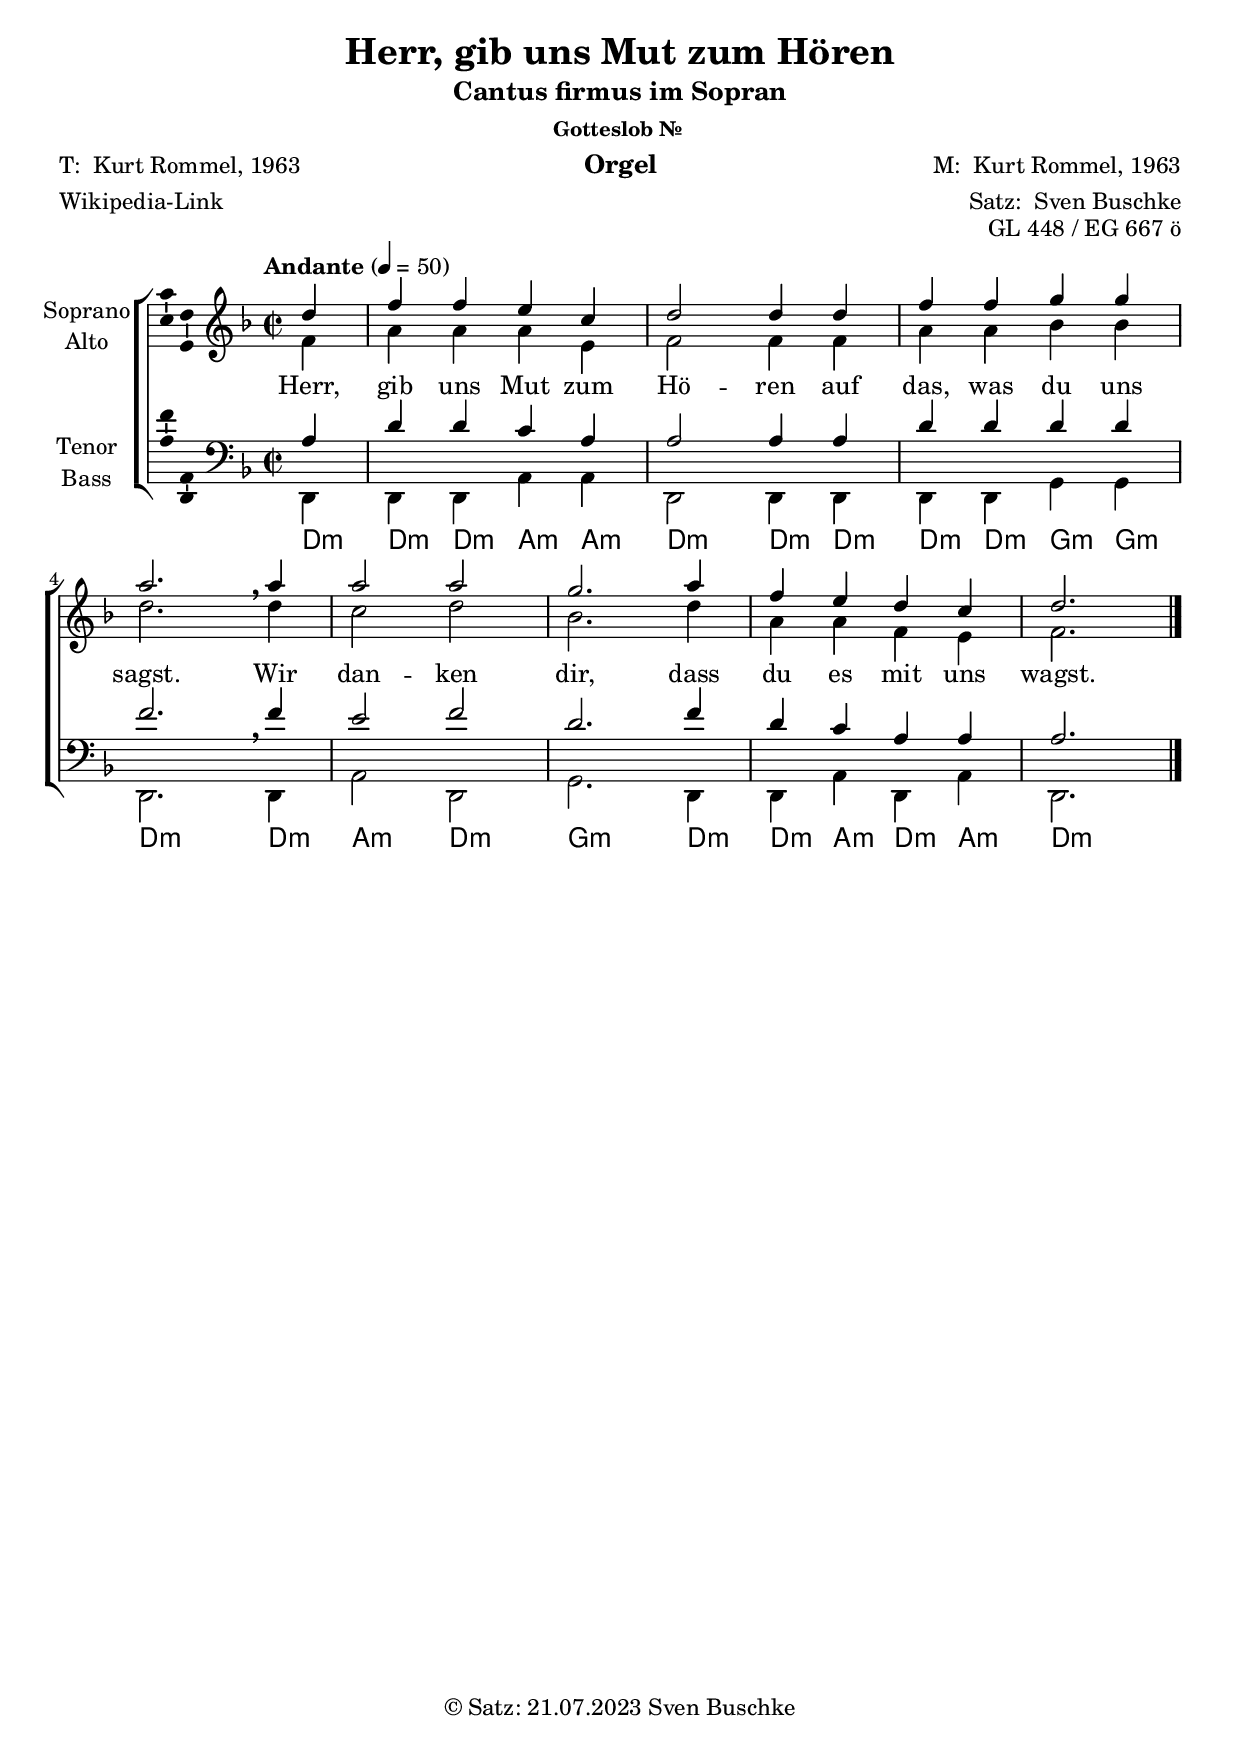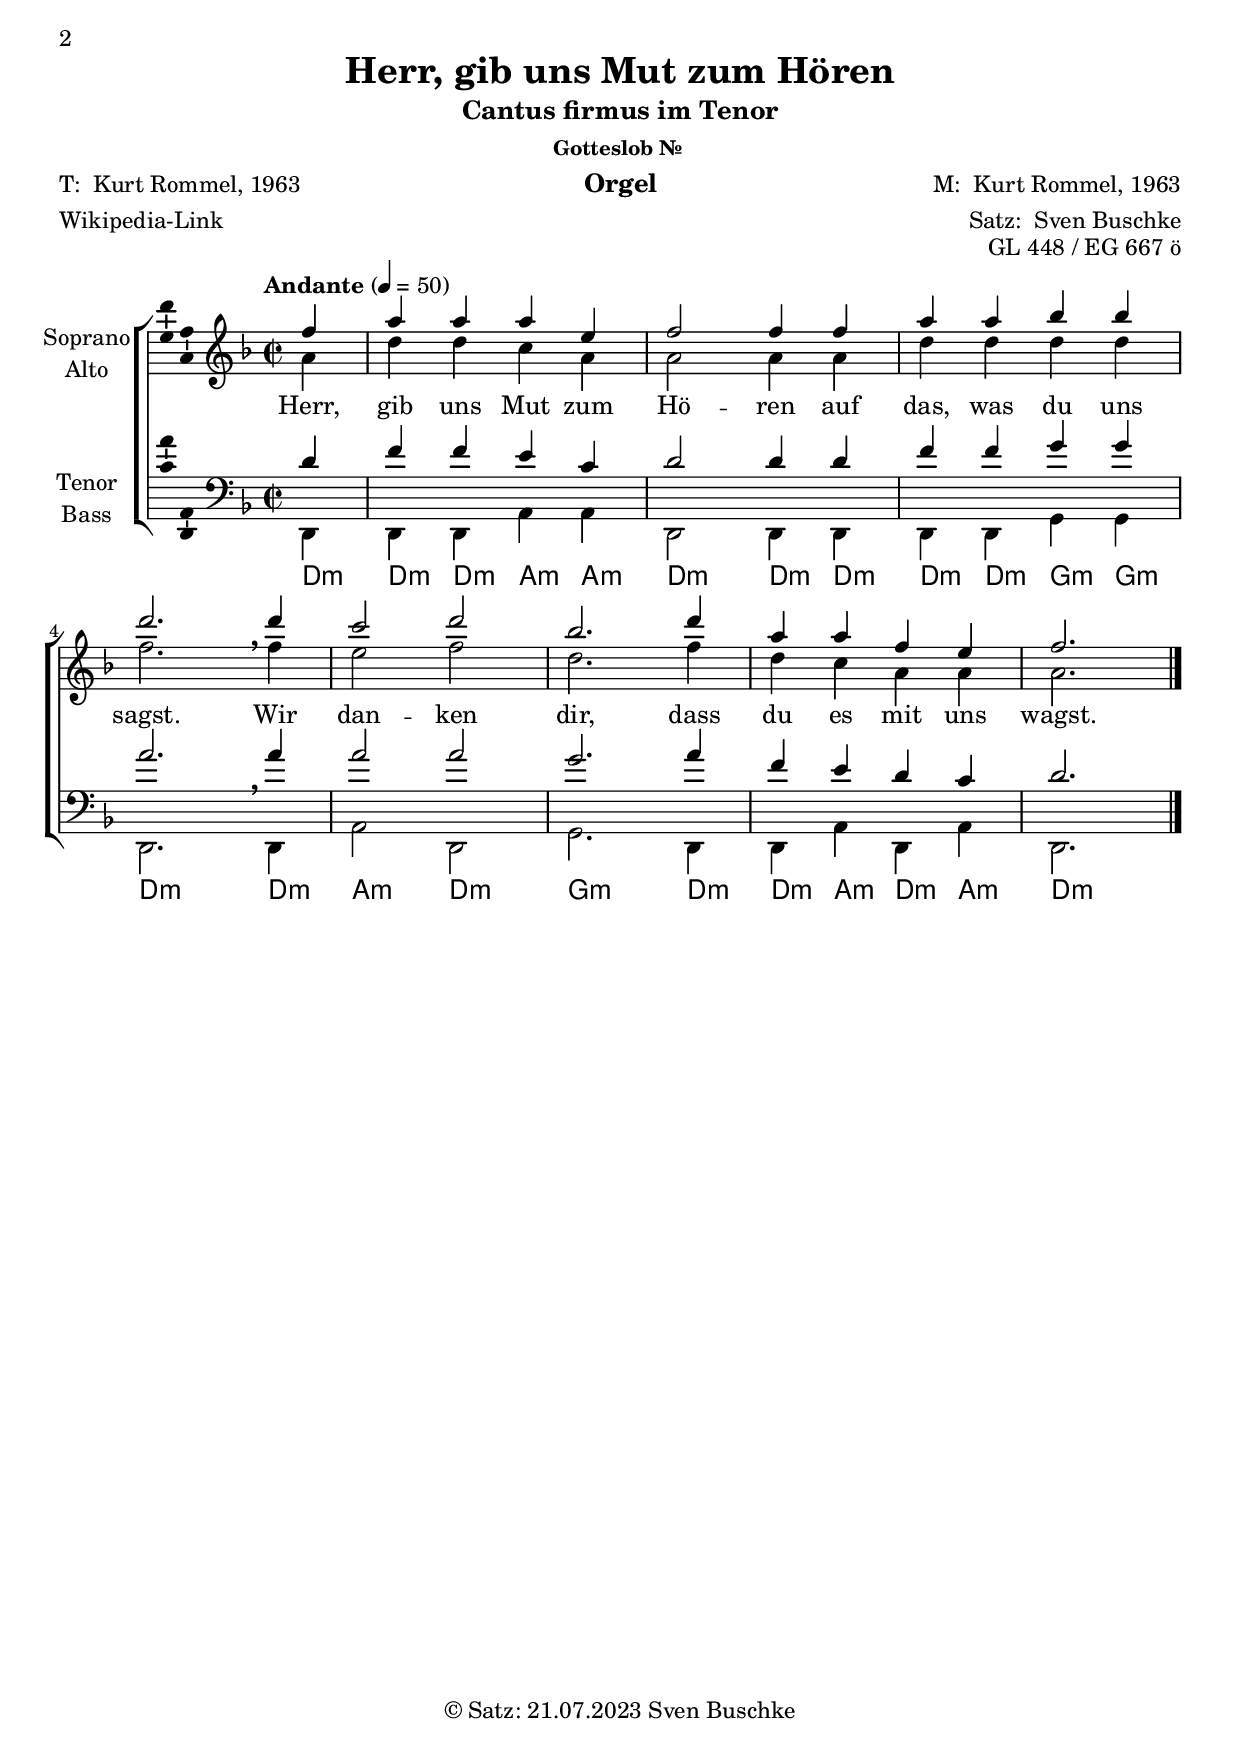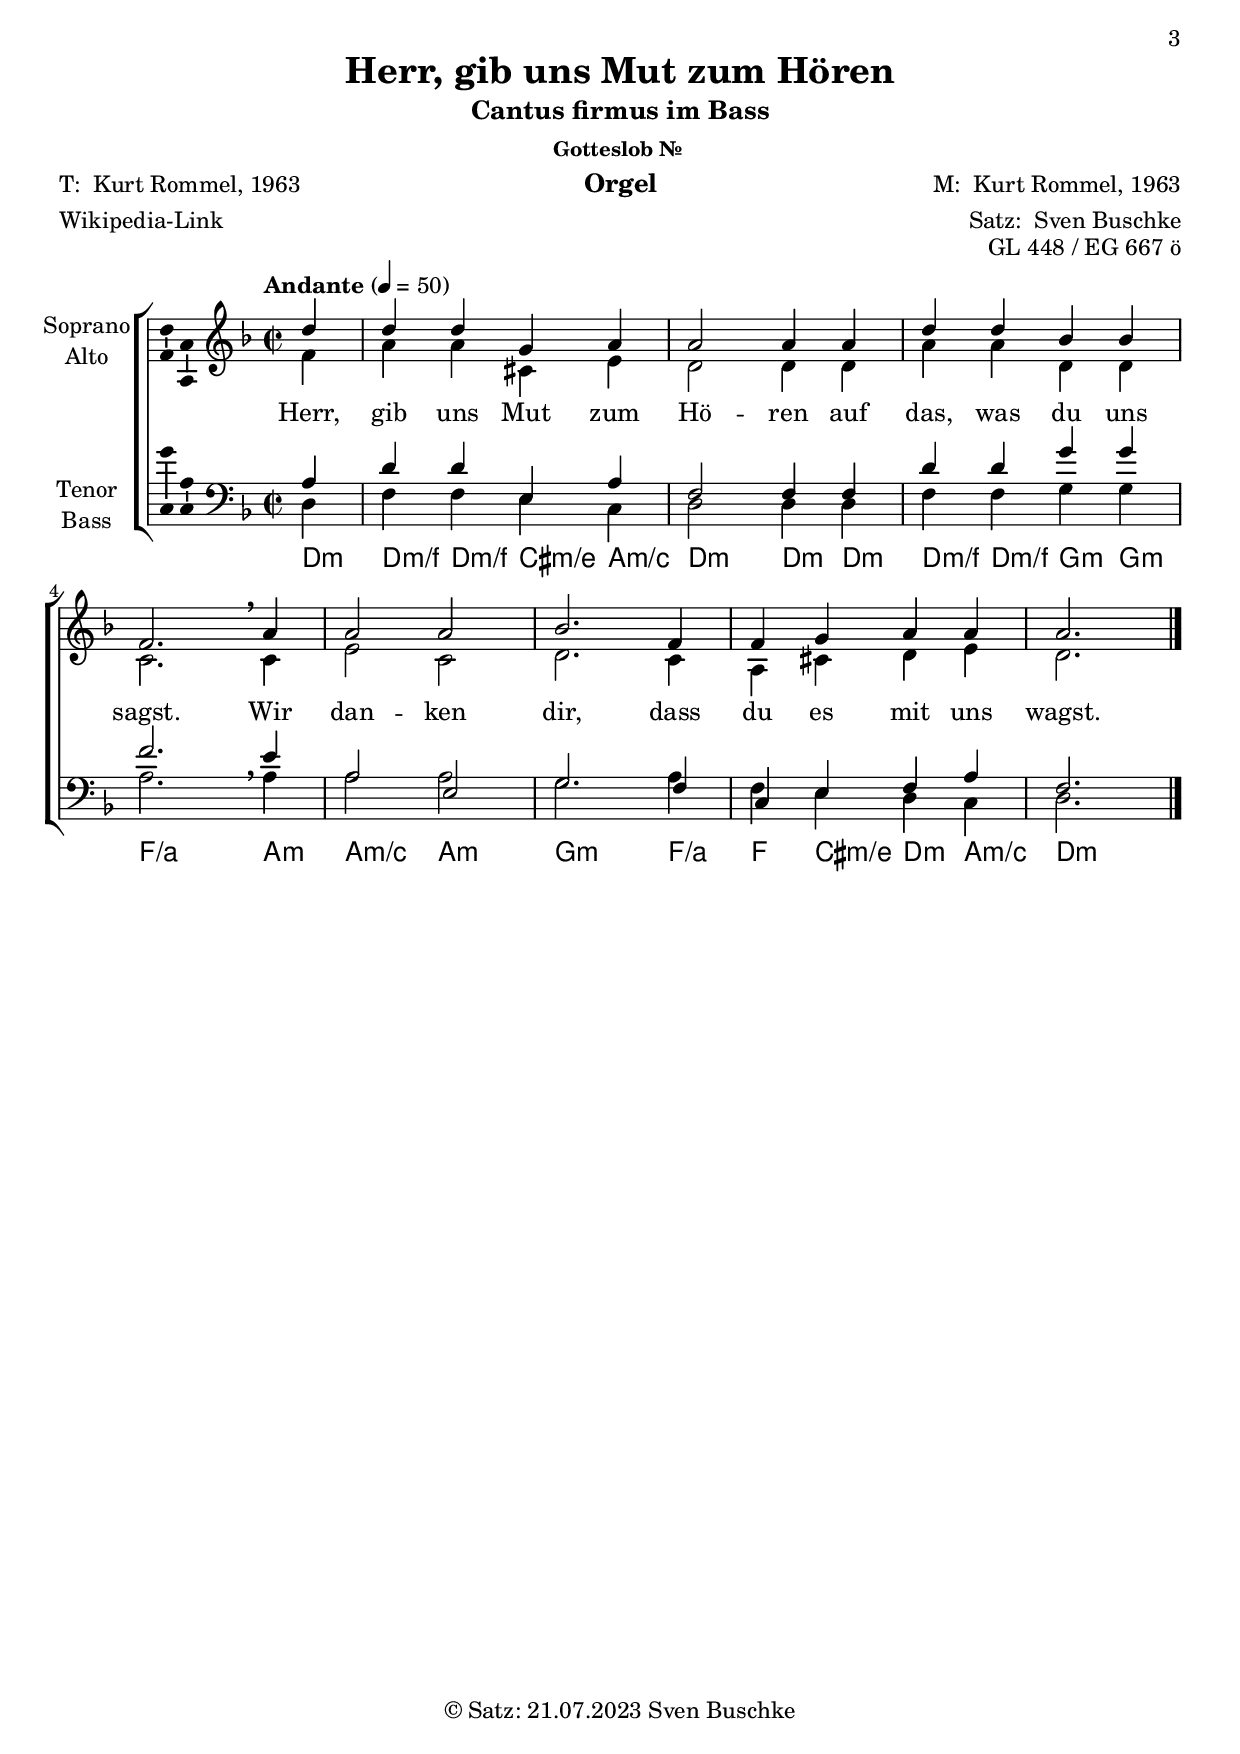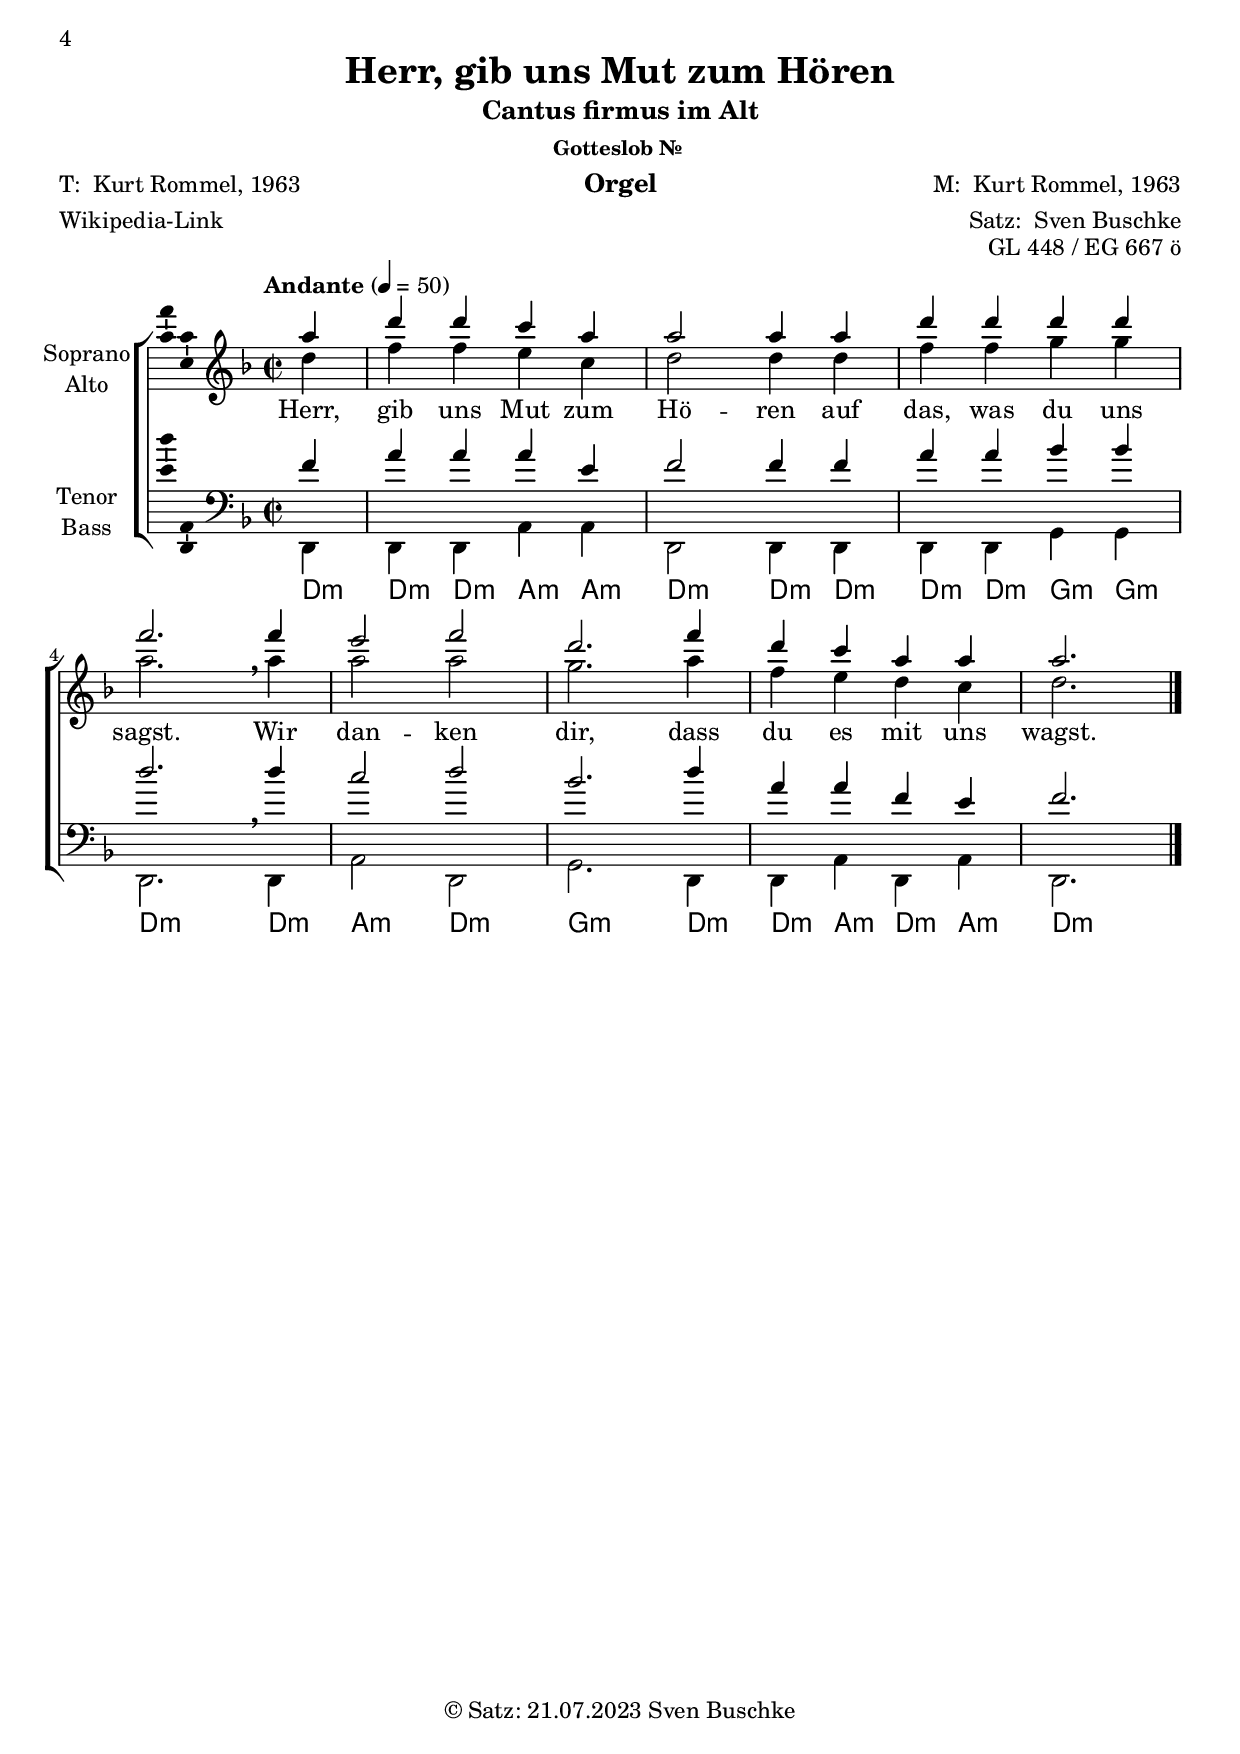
\version "2.24.1"
\language "english"

\include "predefined-guitar-fretboards.ly"

\header {
  dedication = ""
  title = "Herr, gib uns Mut zum Hören"
  subsubtitle = "Gotteslob Nr. "
  instrument = "Orgel"
  composer = \markup {"M: " \with-url #"https://de.wikipedia.org/wiki/Kurt_Rommel" "Kurt Rommel, 1963"}
  arranger = \markup { "Satz: " \with-url #"https://buschke.com" "Sven Buschke" }
  poet = \markup {\with-url #"" "T: " \with-url #"https://de.wikipedia.org/wiki/Kurt_Rommel" "Kurt Rommel, 1963"}
  meter = \markup {\with-url #"https://de.wikipedia.org/wiki/Herr,_gib_uns_Mut_zum_H%C3%B6ren" "Wikipedia-Link"}
  piece = ""
  opus = "GL 448 / EG 667 ö"
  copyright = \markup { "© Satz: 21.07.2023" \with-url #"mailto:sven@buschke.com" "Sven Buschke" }
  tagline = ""
}

global = {
  \key d \minor
  \time 2/2
  \tempo "Andante" 4=50
}

scoreASoprano = \relative c'' {
  \global
  % Music follows here.
  \partial 4
  d4
  f f e c d2 d4 d f f g g a2.\breathe
  a4 a2 a g2. a4 f e d c d2.
  \bar "|."
}

scoreAAlto = \relative c' {
  \global
  % Music follows here.
  \partial 4
  f4
  a a a e f2 f4 f a a bf bf d2.\breathe
  d4 c2 d bf2. d4 a a f e f2. 
}

scoreATenor = \relative c' {
  \global
  % Music follows here.
  \partial 4
  a4
  d d c a a2 a4 a d d d d f2.\breathe
  f4 e2 f d2. f4 d c a a a2.
}

scoreABass = \relative c {
  \global
  % Music follows here.
  \partial 4
  d,4
  d d a' a d,2 d4 d d d g g d2.\breathe
  d4 a'2 d, g2. d4 d a' d, a' d,2.
}

scoreAVerse = \lyricmode {
  % Lyrics follow here.
  Herr, gib uns Mut zum Hö -- ren auf das, was du uns sagst.
  Wir dan -- ken dir, dass du es mit uns wagst.
}

scoreAChordNames = \chordmode {
  \global
  \germanChords
  % Chords follow here.
  \partial 4
  d4:min
  d:min d:min a:min a:min d2:min d4:min d4:min d4:min d:min g:min g:min d2.:min\breathe
  d4:min a2:min d:min g2.:min d4:min d:min a:min d:min a:min d2.:min 
}

scoreAFigBass = \figuremode {
  \global
  % Figures follow here.

}

scoreAChoirPart = \new ChoirStaff <<
  \new Staff \with {
    midiInstrument = "choir aahs"
    instrumentName = \markup \center-column { "Soprano" "Alto" }
  } <<
    \new Voice = "soprano" \with {
      \consists "Ambitus_engraver"
    } { \voiceOne \scoreASoprano }
    \new Voice = "alto" \with {
      \consists "Ambitus_engraver"
      \override Ambitus #'X-offset = #2.0
    } { \voiceTwo \scoreAAlto }
  >>
  \new Lyrics \with {
    \override VerticalAxisGroup #'staff-affinity = #CENTER
  } \lyricsto "soprano" \scoreAVerse
  \new Staff \with {
    midiInstrument = "choir aahs"
    instrumentName = \markup \center-column { "Tenor" "Bass" }
  } <<
    \clef bass
    \new Voice = "tenor" \with {
      \consists "Ambitus_engraver"
    } { \voiceOne \scoreATenor }
    \new Voice = "bass" \with {
      \consists "Ambitus_engraver"
      \override Ambitus #'X-offset = #2.0
    } { \voiceTwo \scoreABass }
  >>
>>

scoreAChordsPart = <<
  \new ChordNames \scoreAChordNames
  %   \scoreAChordNames
  %   \new FretBoards \scoreAChordNames
>>

scoreABassFiguresPart = \new FiguredBass \with {
  useBassFigureExtenders = ##t
} \scoreAFigBass

\bookpart {
  \header {
    subtitle = "Cantus firmus im Sopran"
  }
  \score {
    <<
      \scoreAChoirPart
      \scoreAChordsPart
      \scoreABassFiguresPart
    >>
    \layout { }
    \midi {
      \tempo 4=100
    }
  }
}

scoreBSoprano = \relative c'' {
  \global
  % Music follows here.
  \transpose c c' \scoreAAlto
}

scoreBAlto = \relative c' {
  \global
  % Music follows here.
  \transpose c c' \scoreATenor
}

scoreBTenor = \relative c' {
  \global
  % Music follows here.
  \transpose c c, \scoreASoprano
}

scoreBBass = \relative c {
  \global
  % Music follows here.
  \scoreABass
}

scoreBVerse = \lyricmode {
  % Lyrics follow here.
  \scoreAVerse
}

scoreBChordNames = \chordmode {
  \global
  \germanChords
  % Chords follow here.
  \scoreAChordNames
}

scoreBFigBass = \figuremode {
  \global
  % Figures follow here.
  \scoreAFigBass
}

scoreBChoirPart = \new ChoirStaff <<
  \new Staff \with {
    midiInstrument = "choir aahs"
    instrumentName = \markup \center-column { "Soprano" "Alto" }
  } <<
    \new Voice = "soprano" \with {
      \consists "Ambitus_engraver"
    } { \voiceOne \scoreBSoprano }
    \new Voice = "alto" \with {
      \consists "Ambitus_engraver"
      \override Ambitus #'X-offset = #2.0
    } { \voiceTwo \scoreBAlto }
  >>
  \new Lyrics \with {
    \override VerticalAxisGroup #'staff-affinity = #CENTER
  } \lyricsto "soprano" \scoreBVerse
  \new Staff \with {
    midiInstrument = "choir aahs"
    instrumentName = \markup \center-column { "Tenor" "Bass" }
  } <<
    \clef bass
    \new Voice = "tenor" \with {
      \consists "Ambitus_engraver"
    } { \voiceOne \scoreBTenor }
    \new Voice = "bass" \with {
      \consists "Ambitus_engraver"
      \override Ambitus #'X-offset = #2.0
    } { \voiceTwo \scoreBBass }
  >>
>>

scoreBChordsPart = <<
  \new ChordNames \scoreBChordNames
  %   \scoreBChordNames
  %   \new FretBoards \scoreBChordNames
>>

scoreBBassFiguresPart = \new FiguredBass \with {
  useBassFigureExtenders = ##t
} \scoreBFigBass

\bookpart {
  \header {
    subtitle = "Cantus firmus im Tenor"
  }
  \score {
    <<
      \scoreBChoirPart
      \scoreBChordsPart
      \scoreBBassFiguresPart
    >>
    \layout { }
    \midi {
      \tempo 4=100
    }
  }
}

scoreCSoprano = \relative c'' {
  \global
  % Music follows here.
  \partial 4
  d4
  d d g, a a2 a4 a d d bf bf f2.\breathe
  a4 a2 a bf2. f4 f g a a a2. 
}

scoreCAlto = \relative c' {
  \global
  % Music follows here.
  \partial 4
  f4
  a a cs, e d2 d4 d a' a d, d c2.\breathe
  c4 e2 c d2. c4 a cs d e d2.

}

scoreCTenor = \relative c' {
  \global
  % Music follows here.
  \partial 4
  a4
  d d e, a f2 f4 f4 d' d g g f2.\breathe
  e4 a,2 e g2. f4 c e f a f2. 
}

scoreCBass = \relative c {
  \global
  % Music follows here.
  \transpose c c,, \scoreASoprano
}

scoreCVerse = \lyricmode {
  % Lyrics follow here.
  \scoreAVerse
}

scoreCChordNames = \chordmode {
  \global
  \germanChords
  % Chords follow here.
  \partial 4
  d4:m
  d:m/f d:m/f cs:m/e a:m/c d2:m d4:m d:m d:m/f d:m/f g:m g:m f2./a
  a4:m a2:m/c a:m g2.:m f4/a f cs:m/e d:m a:min/c d2.:m
}

scoreCFigBass = \figuremode {
  \global
  % Figures follow here.

}

scoreCChoirPart = \new ChoirStaff <<
  \new Staff \with {
    midiInstrument = "choir aahs"
    instrumentName = \markup \center-column { "Soprano" "Alto" }
  } <<
    \new Voice = "soprano" \with {
      \consists "Ambitus_engraver"
    } { \voiceOne \scoreCSoprano }
    \new Voice = "alto" \with {
      \consists "Ambitus_engraver"
      \override Ambitus #'X-offset = #2.0
    } { \voiceTwo \scoreCAlto }
  >>
  \new Lyrics \with {
    \override VerticalAxisGroup #'staff-affinity = #CENTER
  } \lyricsto "soprano" \scoreCVerse
  \new Staff \with {
    midiInstrument = "choir aahs"
    instrumentName = \markup \center-column { "Tenor" "Bass" }
  } <<
    \clef bass
    \new Voice = "tenor" \with {
      \consists "Ambitus_engraver"
    } { \voiceOne \scoreCTenor }
    \new Voice = "bass" \with {
      \consists "Ambitus_engraver"
      \override Ambitus #'X-offset = #2.0
    } { \voiceTwo \scoreCBass }
  >>
>>

scoreCChordsPart = <<
  \new ChordNames \scoreCChordNames
  %   \scoreCChordNames
  %   \new FretBoards \scoreCChordNames
>>

scoreCBassFiguresPart = \new FiguredBass \with {
  useBassFigureExtenders = ##t
} \scoreCFigBass

\bookpart {
  \header {
    subtitle = "Cantus firmus im Bass"
  }
  \score {
    <<
      \scoreCChoirPart
      \scoreCChordsPart
      \scoreCBassFiguresPart
    >>
    \layout { }
    \midi {
      \tempo 4=100
    }
  }
}

scoreDSoprano = \relative c'' {
  \global
  % Music follows here.
  \transpose c c'' \scoreATenor
}

scoreDAlto = \relative c' {
  \global
  % Music follows here.
  \scoreASoprano
}

scoreDTenor = \relative c' {
  \global
  % Music follows here.
  \transpose c c \scoreAAlto
}

scoreDBass = \relative c {
  \global
  % Music follows here.
  \scoreABass
}

scoreDVerse = \lyricmode {
  % Lyrics follow here.
  \scoreAVerse
}

scoreDChordNames = \chordmode {
  \global
  \germanChords
  % Chords follow here.
  \scoreAChordNames
}

scoreDFigBass = \figuremode {
  \global
  % Figures follow here.
  \scoreAFigBass
}

scoreDChoirPart = \new ChoirStaff <<
  \new Staff \with {
    midiInstrument = "choir aahs"
    instrumentName = \markup \center-column { "Soprano" "Alto" }
  } <<
    \new Voice = "soprano" \with {
      \consists "Ambitus_engraver"
    } { \voiceOne \scoreDSoprano }
    \new Voice = "alto" \with {
      \consists "Ambitus_engraver"
      \override Ambitus #'X-offset = #2.0
    } { \voiceTwo \scoreDAlto }
  >>
  \new Lyrics \with {
    \override VerticalAxisGroup #'staff-affinity = #CENTER
  } \lyricsto "soprano" \scoreDVerse
  \new Staff \with {
    midiInstrument = "choir aahs"
    instrumentName = \markup \center-column { "Tenor" "Bass" }
  } <<
    \clef bass
    \new Voice = "tenor" \with {
      \consists "Ambitus_engraver"
    } { \voiceOne \scoreDTenor }
    \new Voice = "bass" \with {
      \consists "Ambitus_engraver"
      \override Ambitus #'X-offset = #2.0
    } { \voiceTwo \scoreDBass }
  >>
>>

scoreDChordsPart = <<
  \new ChordNames \scoreDChordNames
  %   \scoreDChordNames
  %   \new FretBoards \scoreDChordNames
>>

scoreDBassFiguresPart = \new FiguredBass \with {
  useBassFigureExtenders = ##t
} \scoreDFigBass

\bookpart {
  \header {
    subtitle = "Cantus firmus im Alt"
  }
  \score {
    <<
      \scoreDChoirPart
      \scoreDChordsPart
      \scoreDBassFiguresPart
    >>
    \layout { }
    \midi {
      \tempo 4=100
    }
  }
}